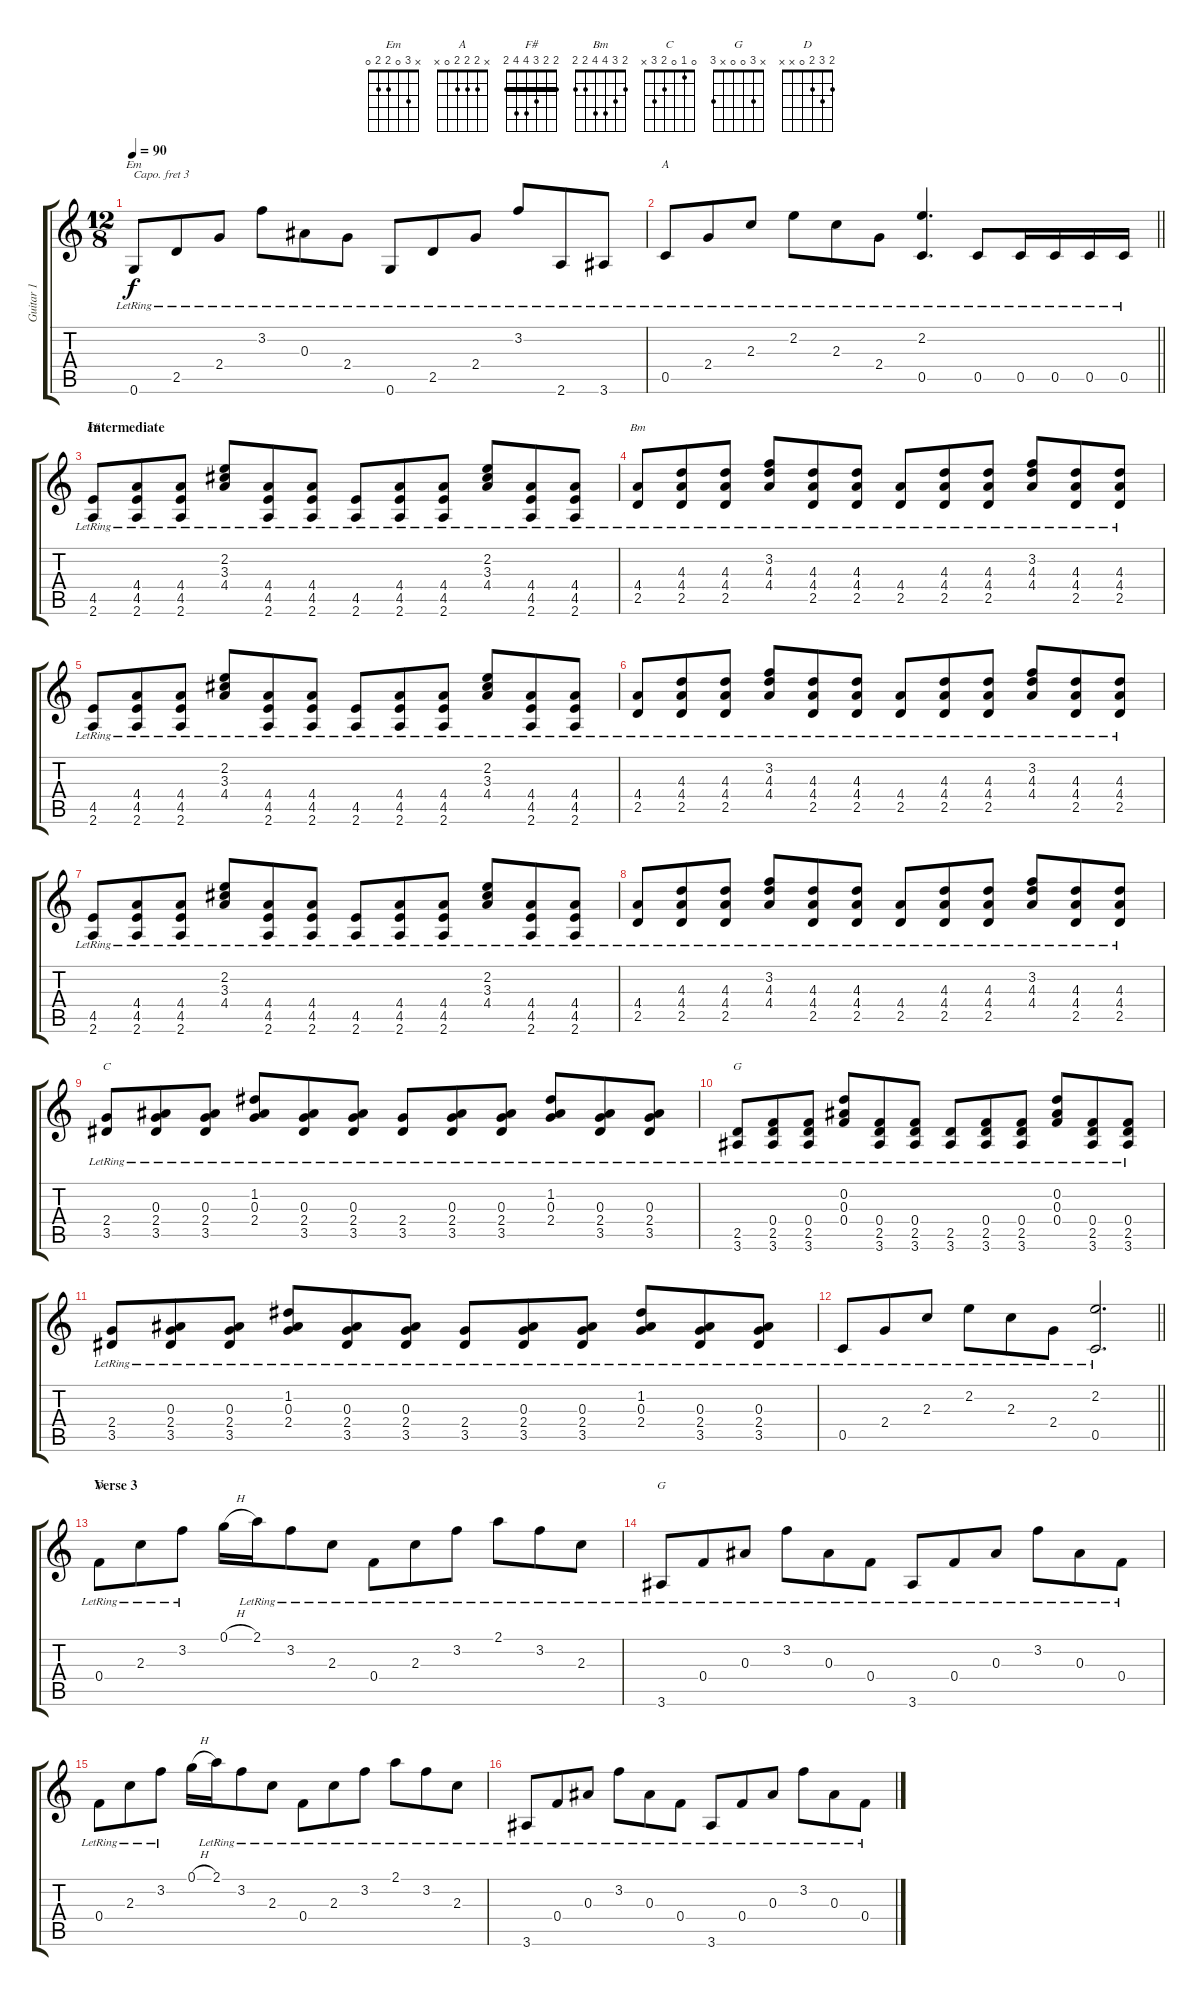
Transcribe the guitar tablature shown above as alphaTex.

\track ("Guitar 1" "Guitar 1") {instrument acousticguitarsteel}
\staff {score tabs}
\capo 3
\tuning (E4 B3 G3 D3 A2 E2) {hide}
\chord ("Em" x 3 0 2 2 0)
\chord ("A" x 2 2 2 0 x)
\chord ("F#" 2 2 3 4 4 2) {barre 2}
\chord ("Bm" 2 3 4 4 2 2)
\chord ("C" 0 1 0 2 3 x)
\chord ("G" 3 0 0 0 2 3)
\chord ("D" 2 3 2 0 x x)
\chord ("G" x 3 0 0 x 3)
\ts (12 8)
\tempo 90
\clef g2
\ks c
0.6{lr}.8{ch "Em" dy f} 2.5{lr}.8 2.4{lr}.8 3.2{lr}.8 0.3{lr}.8 2.4{lr}.8 0.6{lr}.8 2.5{lr}.8 2.4{lr}.8 3.2{lr}.8 2.6{lr}.8 3.6{lr}.8 |
\barLineRight lightlight
0.5{lr}.8{ch "A"} 2.4{lr}.8 2.3{lr}.8 2.2{lr}.8 2.3{lr}.8 2.4{lr}.8 (2.2{lr} 0.5{lr}).4{d} 0.5{lr}.8 0.5{lr}.16 0.5{lr}.16 0.5{lr}.16 0.5{lr}.16 |
\section ("" "Intermediate")
(4.5{lr} 2.6{lr}).8{ch "F#" volume 9} (4.4{lr} 4.5{lr} 2.6{lr}).8 (4.4{lr} 4.5{lr} 2.6{lr}).8 (2.2{lr} 3.3{lr} 4.4{lr}).8 (4.4{lr} 4.5{lr} 2.6{lr}).8 (4.4{lr} 4.5{lr} 2.6{lr}).8 (4.5{lr} 2.6{lr}).8 (4.4{lr} 4.5{lr} 2.6{lr}).8 (4.4{lr} 4.5{lr} 2.6{lr}).8 (2.2{lr} 3.3{lr} 4.4{lr}).8 (4.4{lr} 4.5{lr} 2.6{lr}).8 (4.4{lr} 4.5{lr} 2.6{lr}).8 |
(4.4{lr} 2.5{lr}).8{ch "Bm"} (4.3{lr} 4.4{lr} 2.5{lr}).8 (4.3{lr} 4.4{lr} 2.5{lr}).8 (3.2{lr} 4.3{lr} 4.4{lr}).8 (4.3{lr} 4.4{lr} 2.5{lr}).8 (4.3{lr} 4.4{lr} 2.5{lr}).8 (4.4{lr} 2.5{lr}).8 (4.3{lr} 4.4{lr} 2.5{lr}).8 (4.3{lr} 4.4{lr} 2.5{lr}).8 (3.2{lr} 4.3{lr} 4.4{lr}).8 (4.3{lr} 4.4{lr} 2.5{lr}).8 (4.3{lr} 4.4{lr} 2.5{lr}).8 |
(4.5{lr} 2.6{lr}).8 (4.4{lr} 4.5{lr} 2.6{lr}).8 (4.4{lr} 4.5{lr} 2.6{lr}).8 (2.2{lr} 3.3{lr} 4.4{lr}).8 (4.4{lr} 4.5{lr} 2.6{lr}).8 (4.4{lr} 4.5{lr} 2.6{lr}).8 (4.5{lr} 2.6{lr}).8 (4.4{lr} 4.5{lr} 2.6{lr}).8 (4.4{lr} 4.5{lr} 2.6{lr}).8 (2.2{lr} 3.3{lr} 4.4{lr}).8 (4.4{lr} 4.5{lr} 2.6{lr}).8 (4.4{lr} 4.5{lr} 2.6{lr}).8 |
(4.4{lr} 2.5{lr}).8 (4.3{lr} 4.4{lr} 2.5{lr}).8 (4.3{lr} 4.4{lr} 2.5{lr}).8 (3.2{lr} 4.3{lr} 4.4{lr}).8 (4.3{lr} 4.4{lr} 2.5{lr}).8 (4.3{lr} 4.4{lr} 2.5{lr}).8 (4.4{lr} 2.5{lr}).8 (4.3{lr} 4.4{lr} 2.5{lr}).8 (4.3{lr} 4.4{lr} 2.5{lr}).8 (3.2{lr} 4.3{lr} 4.4{lr}).8 (4.3{lr} 4.4{lr} 2.5{lr}).8 (4.3{lr} 4.4{lr} 2.5{lr}).8 |
(4.5{lr} 2.6{lr}).8 (4.4{lr} 4.5{lr} 2.6{lr}).8 (4.4{lr} 4.5{lr} 2.6{lr}).8 (2.2{lr} 3.3{lr} 4.4{lr}).8 (4.4{lr} 4.5{lr} 2.6{lr}).8 (4.4{lr} 4.5{lr} 2.6{lr}).8 (4.5{lr} 2.6{lr}).8 (4.4{lr} 4.5{lr} 2.6{lr}).8 (4.4{lr} 4.5{lr} 2.6{lr}).8 (2.2{lr} 3.3{lr} 4.4{lr}).8 (4.4{lr} 4.5{lr} 2.6{lr}).8 (4.4{lr} 4.5{lr} 2.6{lr}).8 |
(4.4{lr} 2.5{lr}).8 (4.3{lr} 4.4{lr} 2.5{lr}).8 (4.3{lr} 4.4{lr} 2.5{lr}).8 (3.2{lr} 4.3{lr} 4.4{lr}).8 (4.3{lr} 4.4{lr} 2.5{lr}).8 (4.3{lr} 4.4{lr} 2.5{lr}).8 (4.4{lr} 2.5{lr}).8 (4.3{lr} 4.4{lr} 2.5{lr}).8 (4.3{lr} 4.4{lr} 2.5{lr}).8 (3.2{lr} 4.3{lr} 4.4{lr}).8 (4.3{lr} 4.4{lr} 2.5{lr}).8 (4.3{lr} 4.4{lr} 2.5{lr}).8 |
(2.4{lr} 3.5{lr}).8{ch "C"} (0.3{lr} 2.4{lr} 3.5{lr}).8 (0.3{lr} 2.4{lr} 3.5{lr}).8 (1.2{lr} 0.3{lr} 2.4{lr}).8 (0.3{lr} 2.4{lr} 3.5{lr}).8 (0.3{lr} 2.4{lr} 3.5{lr}).8 (2.4{lr} 3.5{lr}).8 (0.3{lr} 2.4{lr} 3.5{lr}).8 (0.3{lr} 2.4{lr} 3.5{lr}).8 (1.2{lr} 0.3{lr} 2.4{lr}).8 (0.3{lr} 2.4{lr} 3.5{lr}).8 (0.3{lr} 2.4{lr} 3.5{lr}).8 |
(2.5{lr} 3.6{lr}).8{ch "G"} (0.4{lr} 2.5{lr} 3.6{lr}).8 (0.4{lr} 2.5{lr} 3.6{lr}).8 (0.2{lr} 0.3{lr} 0.4{lr}).8 (0.4{lr} 2.5{lr} 3.6{lr}).8 (0.4{lr} 2.5{lr} 3.6{lr}).8 (2.5{lr} 3.6{lr}).8 (0.4{lr} 2.5{lr} 3.6{lr}).8 (0.4{lr} 2.5{lr} 3.6{lr}).8 (0.2{lr} 0.3{lr} 0.4{lr}).8 (0.4{lr} 2.5{lr} 3.6{lr}).8 (0.4{lr} 2.5{lr} 3.6{lr}).8 |
(2.4{lr} 3.5{lr}).8 (0.3{lr} 2.4{lr} 3.5{lr}).8 (0.3{lr} 2.4{lr} 3.5{lr}).8 (1.2{lr} 0.3{lr} 2.4{lr}).8 (0.3{lr} 2.4{lr} 3.5{lr}).8 (0.3{lr} 2.4{lr} 3.5{lr}).8 (2.4{lr} 3.5{lr}).8 (0.3{lr} 2.4{lr} 3.5{lr}).8 (0.3{lr} 2.4{lr} 3.5{lr}).8 (1.2{lr} 0.3{lr} 2.4{lr}).8 (0.3{lr} 2.4{lr} 3.5{lr}).8 (0.3{lr} 2.4{lr} 3.5{lr}).8 |
\barLineRight lightlight
0.5{lr}.8{volume 11} 2.4{lr}.8 2.3{lr}.8 2.2{lr}.8 2.3{lr}.8 2.4{lr}.8 (2.2{lr} 0.5{lr}).2{d} |
\section ("" "Verse 3")
0.4{lr}.8{ch "D"} 2.3{lr}.8 3.2{lr}.8 0.1{h}.16 2.1{lr}.16 3.2{lr}.8 2.3{lr}.8 0.4{lr}.8 2.3{lr}.8 3.2{lr}.8 2.1{lr}.8 3.2{lr}.8 2.3{lr}.8 |
3.6{lr}.8{ch "G"} 0.4{lr}.8 0.3{lr}.8 3.2{lr}.8 0.3{lr}.8 0.4{lr}.8 3.6{lr}.8 0.4{lr}.8 0.3{lr}.8 3.2{lr}.8 0.3{lr}.8 0.4{lr}.8 |
0.4{lr}.8 2.3{lr}.8 3.2{lr}.8 0.1{h}.16 2.1{lr}.16 3.2{lr}.8 2.3{lr}.8 0.4{lr}.8 2.3{lr}.8 3.2{lr}.8 2.1{lr}.8 3.2{lr}.8 2.3{lr}.8 |
3.6{lr}.8 0.4{lr}.8 0.3{lr}.8 3.2{lr}.8 0.3{lr}.8 0.4{lr}.8 3.6{lr}.8 0.4{lr}.8 0.3{lr}.8 3.2{lr}.8 0.3{lr}.8 0.4{lr}.8
